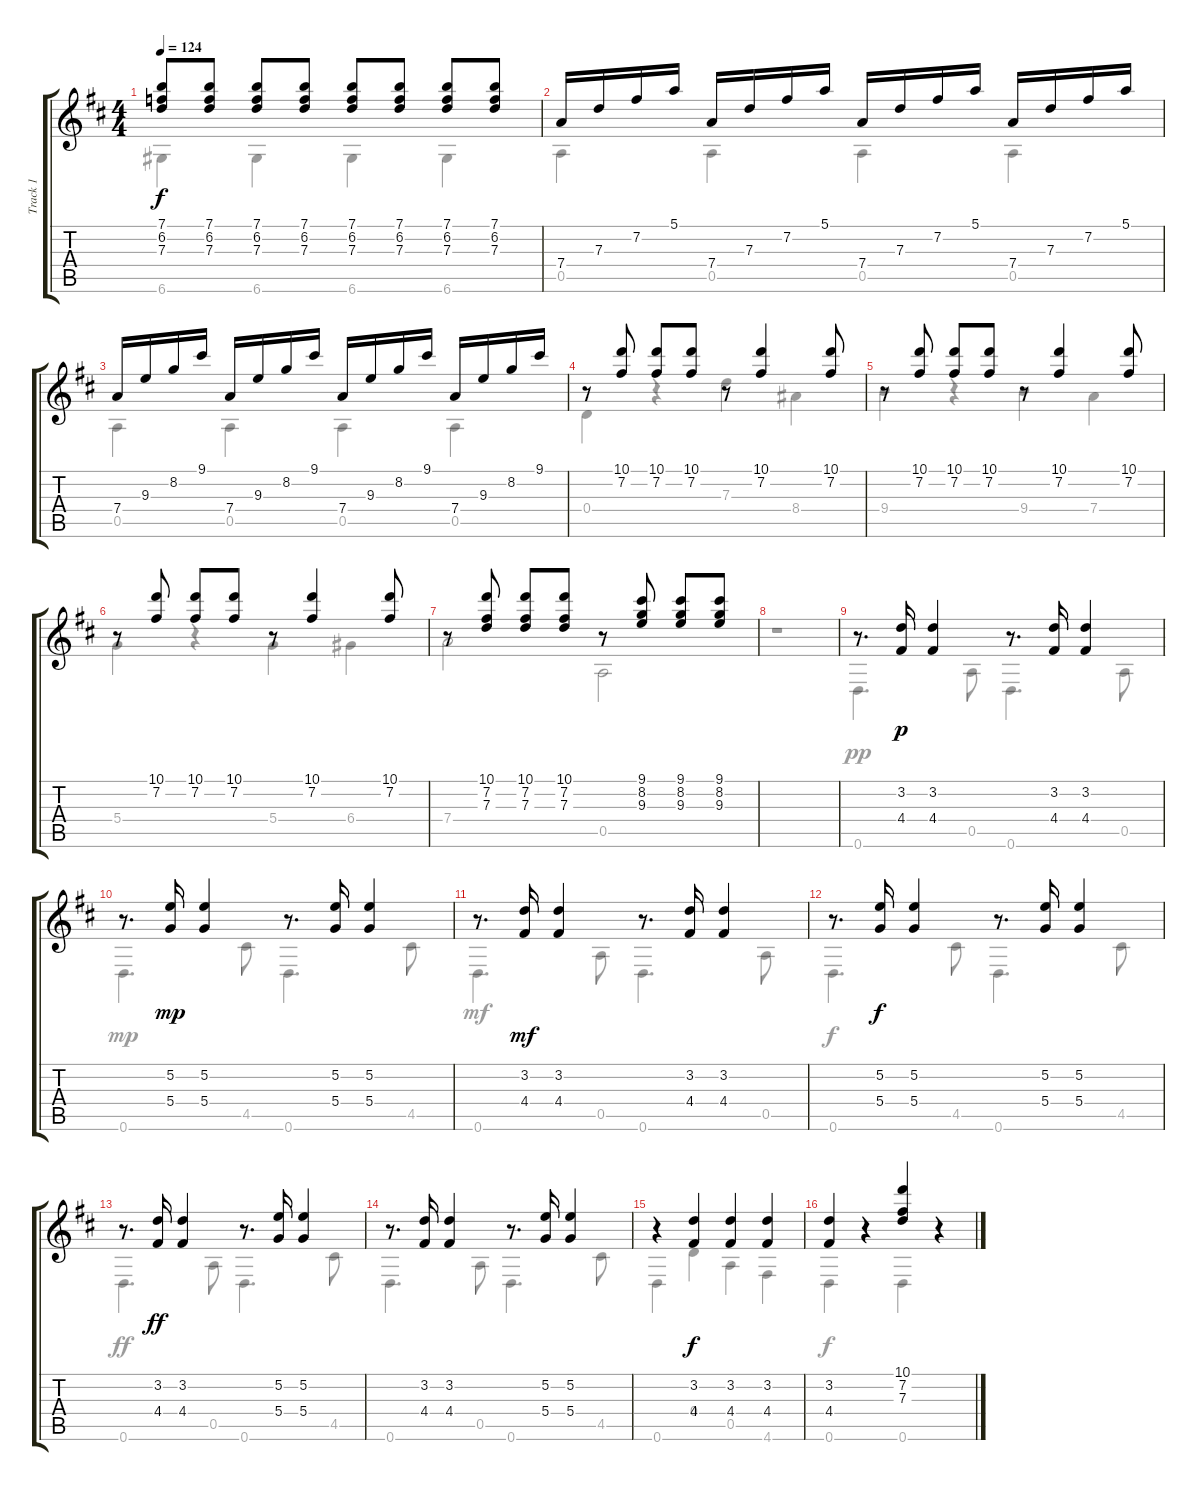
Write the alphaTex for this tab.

\track ("Track 1" "Track 1") {instrument acousticguitarnylon}
\staff {score tabs}
\tuning (E4 B3 G3 D3 A2 D2) {hide}
\voice
\ts (4 4)
\tempo 124
\clef g2
\ks d
(7.1 6.2 7.3).8{dy f} (7.1 6.2 7.3).8 (7.1 6.2 7.3).8 (7.1 6.2 7.3).8 (7.1 6.2 7.3).8 (7.1 6.2 7.3).8 (7.1 6.2 7.3).8 (7.1 6.2 7.3).8 |
7.4.16 7.3.16 7.2.16 5.1.16 7.4.16 7.3.16 7.2.16 5.1.16 7.4.16 7.3.16 7.2.16 5.1.16 7.4.16 7.3.16 7.2.16 5.1.16 |
7.4.16 9.3.16 8.2.16 9.1.16 7.4.16 9.3.16 8.2.16 9.1.16 7.4.16 9.3.16 8.2.16 9.1.16 7.4.16 9.3.16 8.2.16 9.1.16 |
r.8 (10.1 7.2).8 (10.1 7.2).8 (10.1 7.2).8 r.8 (10.1 7.2).4 (10.1 7.2).8 |
r.8 (10.1 7.2).8 (10.1 7.2).8 (10.1 7.2).8 r.8 (10.1 7.2).4 (10.1 7.2).8 |
r.8 (10.1 7.2).8 (10.1 7.2).8 (10.1 7.2).8 r.8 (10.1 7.2).4 (10.1 7.2).8 |
r.8 (10.1 7.2 7.3).8 (10.1 7.2 7.3).8 (10.1 7.2 7.3).8 r.8 (9.1 8.2 9.3).8 (9.1 8.2 9.3).8 (9.1 8.2 9.3).8 |
|
r.8{d} (3.2 4.4).16{dy p} (3.2 4.4).4 r.8{d} (3.2 4.4).16 (3.2 4.4).4 |
r.8{d} (5.2 5.4).16{dy mp} (5.2 5.4).4 r.8{d} (5.2 5.4).16 (5.2 5.4).4 |
r.8{d} (3.2 4.4).16{dy mf} (3.2 4.4).4 r.8{d} (3.2 4.4).16 (3.2 4.4).4 |
r.8{d} (5.2 5.4).16{dy f} (5.2 5.4).4 r.8{d} (5.2 5.4).16 (5.2 5.4).4 |
r.8{d} (3.2 4.4).16{dy ff} (3.2 4.4).4 r.8{d} (5.2 5.4).16 (5.2 5.4).4 |
r.8{d} (3.2 4.4).16 (3.2 4.4).4 r.8{d} (5.2 5.4).16 (5.2 5.4).4 |
r.4 (3.2 4.4).4{dy f} (3.2 4.4).4 (3.2 4.4).4 |
(3.2 4.4).4 r.4 (10.1 7.2 7.3).4 r.4
\voice
\clef g2
\ottava regular
\simile none
\ks d
6.6.4{dy f} 6.6.4 6.6.4 6.6.4 |
0.5.4 0.5.4 0.5.4 0.5.4 |
0.5.4 0.5.4 0.5.4 0.5.4 |
0.4.4 r.4 7.3.4 8.4.4 |
9.4.4 r.4 9.4.4 7.4.4 |
5.4.4 r.4 5.4.4 6.4.4 |
7.4.2 0.5.2 |
r.1 |
0.6.4{d dy pp} 0.5.8 0.6.4{d} 0.5.8 |
0.6.4{d dy mp} 4.5.8 0.6.4{d} 4.5.8 |
0.6.4{d dy mf} 0.5.8 0.6.4{d} 0.5.8 |
0.6.4{d dy f} 4.5.8 0.6.4{d} 4.5.8 |
0.6.4{d dy ff} 0.5.8 0.6.4{d} 4.5.8 |
0.6.4{d} 0.5.8 0.6.4{d} 4.5.8 |
0.6.4 0.4.4 0.5.4 4.6.4 |
0.6.4{dy f} r.4 0.6.4 r.4
